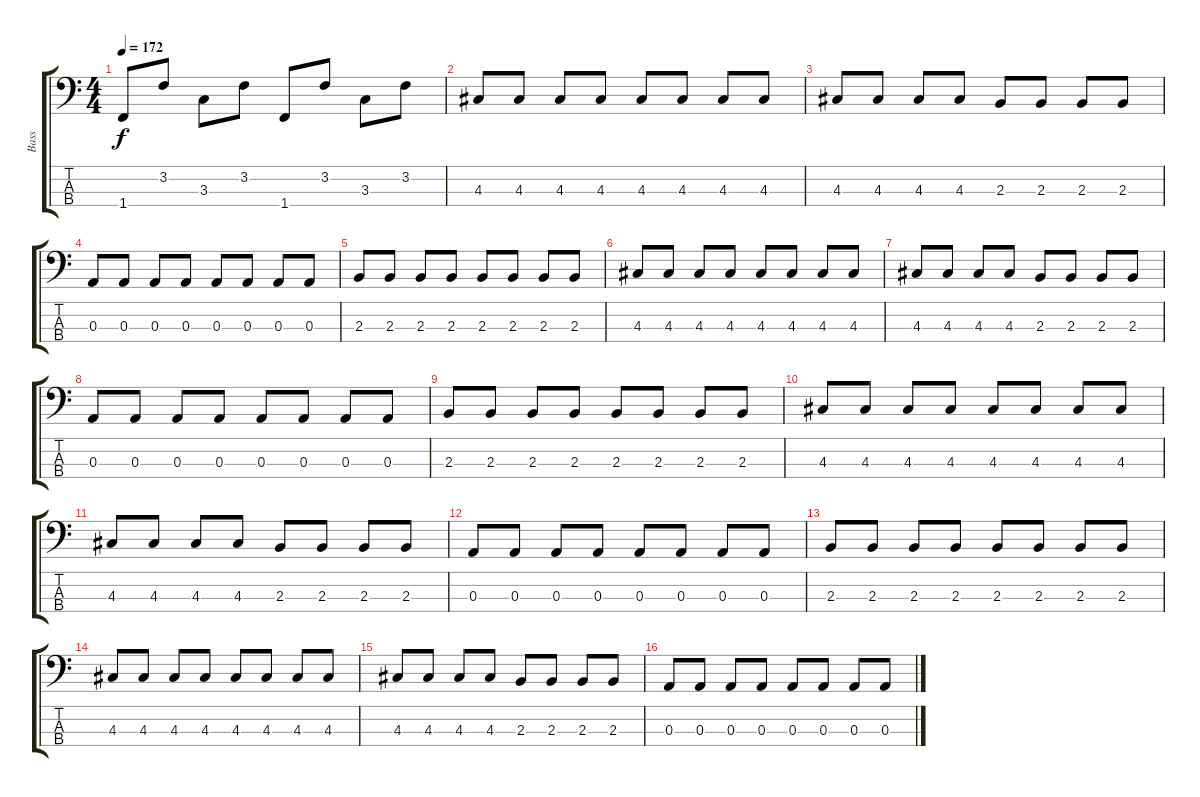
\track ("Bass" "Bass") {instrument electricbassfinger}
\staff {score tabs}
\tuning (G2 D2 A1 E1) {hide}
\ts (4 4)
\tempo 172
\clef f4
\ks c
1.4.8{dy f} 3.2.8 3.3.8 3.2.8 1.4.8 3.2.8 3.3.8 3.2.8 |
4.3.8 4.3.8 4.3.8 4.3.8 4.3.8 4.3.8 4.3.8 4.3.8 |
4.3.8 4.3.8 4.3.8 4.3.8 2.3.8 2.3.8 2.3.8 2.3.8 |
0.3.8 0.3.8 0.3.8 0.3.8 0.3.8 0.3.8 0.3.8 0.3.8 |
2.3.8 2.3.8 2.3.8 2.3.8 2.3.8 2.3.8 2.3.8 2.3.8 |
\section ("" "")
4.3.8 4.3.8 4.3.8 4.3.8 4.3.8 4.3.8 4.3.8 4.3.8 |
4.3.8 4.3.8 4.3.8 4.3.8 2.3.8 2.3.8 2.3.8 2.3.8 |
0.3.8 0.3.8 0.3.8 0.3.8 0.3.8 0.3.8 0.3.8 0.3.8 |
2.3.8 2.3.8 2.3.8 2.3.8 2.3.8 2.3.8 2.3.8 2.3.8 |
\section ("" "")
4.3.8 4.3.8 4.3.8 4.3.8 4.3.8 4.3.8 4.3.8 4.3.8 |
4.3.8 4.3.8 4.3.8 4.3.8 2.3.8 2.3.8 2.3.8 2.3.8 |
0.3.8 0.3.8 0.3.8 0.3.8 0.3.8 0.3.8 0.3.8 0.3.8 |
2.3.8 2.3.8 2.3.8 2.3.8 2.3.8 2.3.8 2.3.8 2.3.8 |
4.3.8 4.3.8 4.3.8 4.3.8 4.3.8 4.3.8 4.3.8 4.3.8 |
4.3.8 4.3.8 4.3.8 4.3.8 2.3.8 2.3.8 2.3.8 2.3.8 |
0.3.8 0.3.8 0.3.8 0.3.8 0.3.8 0.3.8 0.3.8 0.3.8
